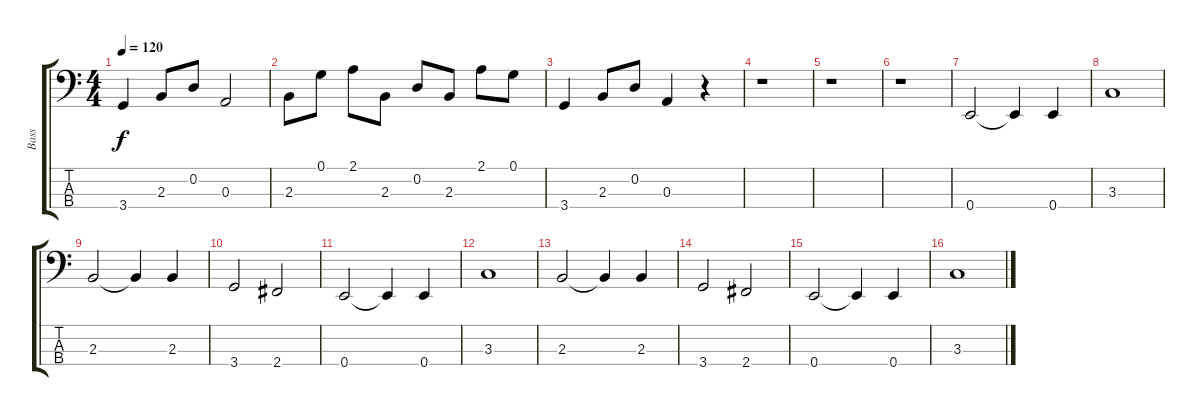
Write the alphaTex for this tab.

\track ("Bass" "Bass") {instrument electricbassfinger}
\staff {score tabs}
\tuning (G2 D2 A1 E1) {hide}
\ts (4 4)
\tempo 120
\clef f4
\ks c
3.4.4{dy f} 2.3.8 0.2.8 0.3.2 |
2.3.8 0.1.8 2.1.8 2.3.8 0.2.8 2.3.8 2.1.8 0.1.8 |
3.4.4 2.3.8 0.2.8 0.3.4 r.4 |
r.1 |
r.1 |
r.1 |
0.4.2 0.4{t}.4 0.4.4 |
3.3.1 |
2.3.2 2.3{t}.4 2.3.4 |
3.4.2 2.4.2 |
0.4.2 0.4{t}.4 0.4.4 |
3.3.1 |
2.3.2 2.3{t}.4 2.3.4 |
3.4.2 2.4.2 |
0.4.2 0.4{t}.4 0.4.4 |
3.3.1
